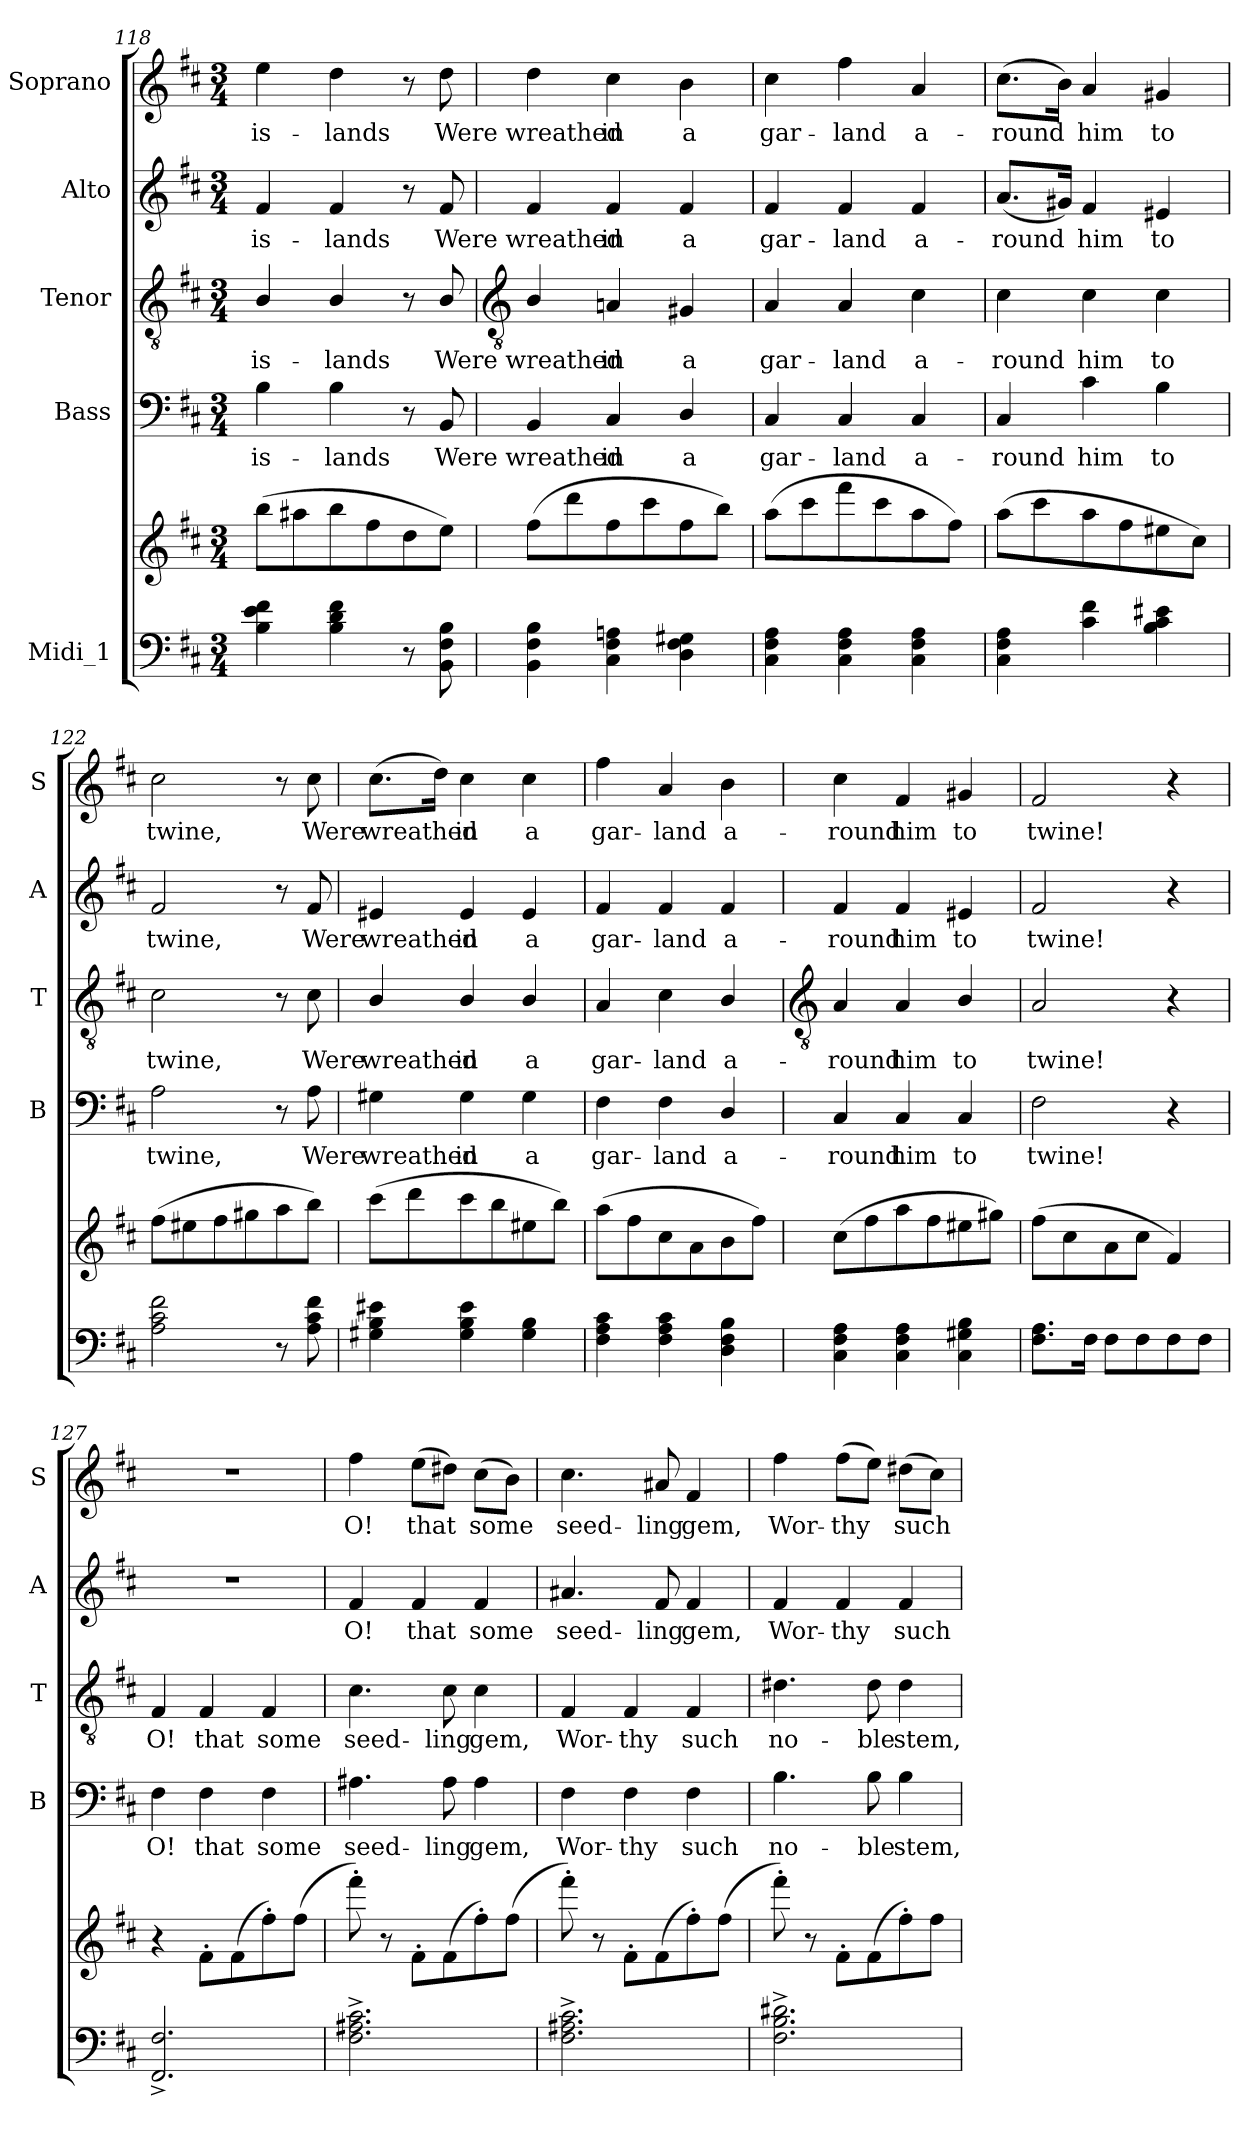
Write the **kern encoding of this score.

**kern	**kern	**kern	**text	**kern	**text	**kern	**text	**kern	**text
*part5	*part5	*part4	*part4	*part3	*part3	*part2	*part2	*part1	*part1
*staff6	*staff5	*staff4	*staff4	*staff3	*staff3	*staff2	*staff2	*staff1	*staff1
*I"Midi_1	*	*I"Bass	*	*I"Tenor	*	*I"Alto	*	*I"Soprano	*
*	*	*I'B	*	*I'T	*	*I'A	*	*I'S	*
*clefF4	*clefG2	*clefF4	*	*clefGv2	*	*clefG2	*	*clefG2	*
*k[f#c#]	*k[f#c#]	*k[f#c#]	*	*k[f#c#]	*	*k[f#c#]	*	*k[f#c#]	*
*D:	*D:	*D:	*	*D:	*	*D:	*	*D:	*
*M3/4	*M3/4	*M3/4	*	*M3/4	*	*M3/4	*	*M3/4	*
=118	=118	=118	=118	=118	=118	=118	=118	=118	=118
!	!	!	!LO:LY:b	!	!LO:LY:b	!	!LO:LY:b	!	!LO:LY:b
4B 4e 4f#	(>8bbL	4B	is-	4B/	is-	4f#	is-	4ee	is-
.	8aa#X	.	.	.	.	.	.	.	.
!	!	!	!LO:LY:b	!	!LO:LY:b	!	!LO:LY:b	!	!LO:LY:b
4B 4d 4f#	8bb	4B	-lands	4B/	-lands	4f#	-lands	4dd	-lands
.	8ff#	.	.	.	.	.	.	.	.
8r	8dd	8r	.	8r	.	8r	.	8r	.
!	!	!	!LO:LY:b	!	!LO:LY:b	!	!LO:LY:b	!	!LO:LY:b
8BB 8F# 8B	8eeJ)	8BB	Were	8B/	Were	8f#	Were	8dd	Were
!!LO:LB:g=z
=119	=119	=119	=119	=119	=119	=119	=119	=119	=119
*	*	*	*	*clefGv2	*	*	*	*	*
!	!	!	!LO:LY:b	!	!LO:LY:b	!	!LO:LY:b	!	!LO:LY:b
4BB 4F# 4B	(>8ff#L	4BB	wreathed	4B/	wreathed	4f#	wreathed	4dd	wreathed
.	8ddd	.	.	.	.	.	.	.	.
!	!	!	!LO:LY:b	!	!LO:LY:b	!	!LO:LY:b	!	!LO:LY:b
4C# 4F# 4An	8ff#	4C#	in	4An	in	4f#	in	4cc#	in
.	8ccc#	.	.	.	.	.	.	.	.
!	!	!	!LO:LY:b	!	!LO:LY:b	!	!LO:LY:b	!	!LO:LY:b
4D\ 4F#\ 4G#X\	8ff#	4D/	a	4G#X	a	4f#	a	4b	a
.	8bbJ)	.	.	.	.	.	.	.	.
=120	=120	=120	=120	=120	=120	=120	=120	=120	=120
!	!	!	!LO:LY:b	!	!LO:LY:b	!	!LO:LY:b	!	!LO:LY:b
4C# 4F# 4A	(>8aaL	4C#	gar-	4A	gar-	4f#	gar-	4cc#	gar-
.	8ccc#	.	.	.	.	.	.	.	.
!	!	!	!LO:LY:b	!	!LO:LY:b	!	!LO:LY:b	!	!LO:LY:b
4C# 4F# 4A	8fff#	4C#	-land	4A	-land	4f#	-land	4ff#	-land
.	8ccc#	.	.	.	.	.	.	.	.
!	!	!	!LO:LY:b	!	!LO:LY:b	!	!LO:LY:b	!	!LO:LY:b
4C# 4F# 4A	8aa	4C#	a-	4c#	a-	4f#	a-	4a	a-
.	8ff#J)	.	.	.	.	.	.	.	.
=121	=121	=121	=121	=121	=121	=121	=121	=121	=121
!	!	!	!LO:LY:b	!	!LO:LY:b	!	!LO:LY:b	!	!LO:LY:b
4C# 4F# 4A	(>8aaL	4C#	-round	4c#	-round	(<8.aL	-round	(>8.cc#L	-round
.	8ccc#	.	.	.	.	.	.	.	.
.	.	.	.	.	.	16g#XJ)	.	16bJ)	.
!	!	!	!LO:LY:b	!	!LO:LY:b	!	!LO:LY:b	!	!LO:LY:b
4c# 4f#	8aa	4c#	him	4c#	him	4f#	him	4a	him
.	8ff#	.	.	.	.	.	.	.	.
!	!	!	!LO:LY:b	!	!LO:LY:b	!	!LO:LY:b	!	!LO:LY:b
4B 4c# 4e#X	8ee#X	4B	to	4c#	to	4e#X	to	4g#X	to
.	8cc#J)	.	.	.	.	.	.	.	.
=122	=122	=122	=122	=122	=122	=122	=122	=122	=122
!	!	!	!LO:LY:b	!	!LO:LY:b	!	!LO:LY:b	!	!LO:LY:b
2A 2c# 2f#	(>8ff#L	2A	twine,	2c#	twine,	2f#	twine,	2cc#	twine,
.	8ee#X	.	.	.	.	.	.	.	.
.	8ff#	.	.	.	.	.	.	.	.
.	8gg#X	.	.	.	.	.	.	.	.
8r	8aa	8r	.	8r	.	8r	.	8r	.
!	!	!	!LO:LY:b	!	!LO:LY:b	!	!LO:LY:b	!	!LO:LY:b
8A 8c# 8f#	8bbJ)	8A	Were	8c#	Were	8f#	Were	8cc#	Were
=123	=123	=123	=123	=123	=123	=123	=123	=123	=123
!	!	!	!LO:LY:b	!	!LO:LY:b	!	!LO:LY:b	!	!LO:LY:b
4G#X 4B 4e#X	(>8ccc#L	4G#X	wreathed	4B/	wreathed	4e#X	wreathed	(>8.cc#L	wreathed
.	8ddd	.	.	.	.	.	.	.	.
.	.	.	.	.	.	.	.	16ddJ)	.
!	!	!	!LO:LY:b	!	!LO:LY:b	!	!LO:LY:b	!	!LO:LY:b
4G# 4B 4e#	8ccc#	4G#	in	4B/	in	4e#	in	4cc#	in
.	8bb	.	.	.	.	.	.	.	.
!	!	!	!LO:LY:b	!	!LO:LY:b	!	!LO:LY:b	!	!LO:LY:b
4G# 4B	8ee#X	4G#	a	4B/	a	4e#	a	4cc#	a
.	8bbJ)	.	.	.	.	.	.	.	.
=124	=124	=124	=124	=124	=124	=124	=124	=124	=124
!	!	!	!LO:LY:b	!	!LO:LY:b	!	!LO:LY:b	!	!LO:LY:b
4F# 4A 4c#	(>8aaL	4F#	gar-	4A	gar-	4f#	gar-	4ff#	gar-
.	8ff#	.	.	.	.	.	.	.	.
!	!	!	!LO:LY:b	!	!LO:LY:b	!	!LO:LY:b	!	!LO:LY:b
4F# 4A 4c#	8cc#	4F#	-land	4c#	-land	4f#	-land	4a	-land
.	8a	.	.	.	.	.	.	.	.
!	!	!	!LO:LY:b	!	!LO:LY:b	!	!LO:LY:b	!	!LO:LY:b
4D\ 4F#\ 4B\	8b	4D/	a-	4B/	a-	4f#	a-	4b	a-
.	8ff#J)	.	.	.	.	.	.	.	.
!!LO:LB:g=z
=125	=125	=125	=125	=125	=125	=125	=125	=125	=125
*	*	*	*	*clefGv2	*	*	*	*	*
!	!	!	!LO:LY:b	!	!LO:LY:b	!	!LO:LY:b	!	!LO:LY:b
4C# 4F# 4A	(>8cc#L	4C#	-round	4A	-round	4f#	-round	4cc#	-round
.	8ff#	.	.	.	.	.	.	.	.
!	!	!	!LO:LY:b	!	!LO:LY:b	!	!LO:LY:b	!	!LO:LY:b
4C# 4F# 4A	8aa	4C#	him	4A	him	4f#	him	4f#	him
.	8ff#	.	.	.	.	.	.	.	.
!	!	!	!LO:LY:b	!	!LO:LY:b	!	!LO:LY:b	!	!LO:LY:b
4C# 4G#X 4B	8ee#X	4C#	to	4B/	to	4e#X	to	4g#X	to
.	8gg#XJ)	.	.	.	.	.	.	.	.
=126	=126	=126	=126	=126	=126	=126	=126	=126	=126
!	!	!	!LO:LY:b	!	!LO:LY:b	!	!LO:LY:b	!	!LO:LY:b
8.F# 8.AL	(>8ff#L	2F#	twine!	2A	twine!	2f#	twine!	2f#	twine!
.	8cc#	.	.	.	.	.	.	.	.
16F#J	.	.	.	.	.	.	.	.	.
8F#L	8a	.	.	.	.	.	.	.	.
8F#	8cc#J	.	.	.	.	.	.	.	.
8F#	4f#)	4r	.	4r	.	4r	.	4r	.
8F#J	.	.	.	.	.	.	.	.	.
=127	=127	=127	=127	=127	=127	=127	=127	=127	=127
!	!	!	!LO:LY:b	!	!LO:LY:b	!LO:N:vis=1	!	!LO:N:vis=1	!
2.FF#^ 2.F#^	4r	4F#	O!	4F#	O!	2.r	.	2.r	.
!	!	!	!LO:LY:b	!	!LO:LY:b	!	!	!	!
.	8f#'L	4F#	that	4F#	that	.	.	.	.
.	(8f#	.	.	.	.	.	.	.	.
!	!	!	!LO:LY:b	!	!LO:LY:b	!	!	!	!
.	8ff#')	4F#	some	4F#	some	.	.	.	.
.	(8ff#J	.	.	.	.	.	.	.	.
=128	=128	=128	=128	=128	=128	=128	=128	=128	=128
!	!	!	!LO:LY:b	!	!LO:LY:b	!	!LO:LY:b	!	!LO:LY:b
2.F#^ 2.A#X^ 2.c#^	8fff#')	4.A#X	seed-	4.c#	seed-	4f#	O!	4ff#	O!
.	8r	.	.	.	.	.	.	.	.
!	!	!	!	!	!	!	!LO:LY:b	!	!LO:LY:b
.	8f#'L	.	.	.	.	4f#	that	(>8eeL	that
!	!	!	!LO:LY:b	!	!LO:LY:b	!	!	!	!
.	(8f#	8A#	-ling	8c#	-ling	.	.	8dd#XJ)	.
!	!	!	!LO:LY:b	!	!LO:LY:b	!	!LO:LY:b	!	!LO:LY:b
.	8ff#')	4A#	gem,	4c#	gem,	4f#	some	(>8cc#L	some
.	(8ff#J	.	.	.	.	.	.	8bJ)	.
=129	=129	=129	=129	=129	=129	=129	=129	=129	=129
!	!	!	!LO:LY:b	!	!LO:LY:b	!	!LO:LY:b	!	!LO:LY:b
2.F#^ 2.A#X^ 2.c#^	8fff#')	4F#	Wor-	4F#	Wor-	4.a#X	seed-	4.cc#	seed-
.	8r	.	.	.	.	.	.	.	.
!	!	!	!LO:LY:b	!	!LO:LY:b	!	!	!	!
.	8f#'L	4F#	-thy	4F#	-thy	.	.	.	.
!	!	!	!	!	!	!	!LO:LY:b	!	!LO:LY:b
.	(8f#	.	.	.	.	8f#	-ling	8a#X	-ling
!	!	!	!LO:LY:b	!	!LO:LY:b	!	!LO:LY:b	!	!LO:LY:b
.	8ff#')	4F#	such	4F#	such	4f#	gem,	4f#	gem,
.	(8ff#J	.	.	.	.	.	.	.	.
=130	=130	=130	=130	=130	=130	=130	=130	=130	=130
!	!	!	!LO:LY:b	!	!LO:LY:b	!	!LO:LY:b	!	!LO:LY:b
2.F#^ 2.B^ 2.d#X^	8fff#')	4.B	no-	4.d#X	no-	4f#	Wor-	4ff#	Wor-
.	8r	.	.	.	.	.	.	.	.
!	!	!	!	!	!	!	!LO:LY:b	!	!LO:LY:b
.	8f#'L	.	.	.	.	4f#	-thy	(>8ff#L	-thy
!	!	!	!LO:LY:b	!	!LO:LY:b	!	!	!	!
.	(8f#	8B	-ble	8d#	-ble	.	.	8eeJ)	.
!	!	!	!LO:LY:b	!	!LO:LY:b	!	!LO:LY:b	!	!LO:LY:b
.	8ff#')	4B	stem,	4d#	stem,	4f#	such	(>8dd#XL	such
.	8ff#J	.	.	.	.	.	.	8cc#J)	.
=	=	=	=	=	=	=	=	=	=
*-	*-	*-	*-	*-	*-	*-	*-	*-	*-
